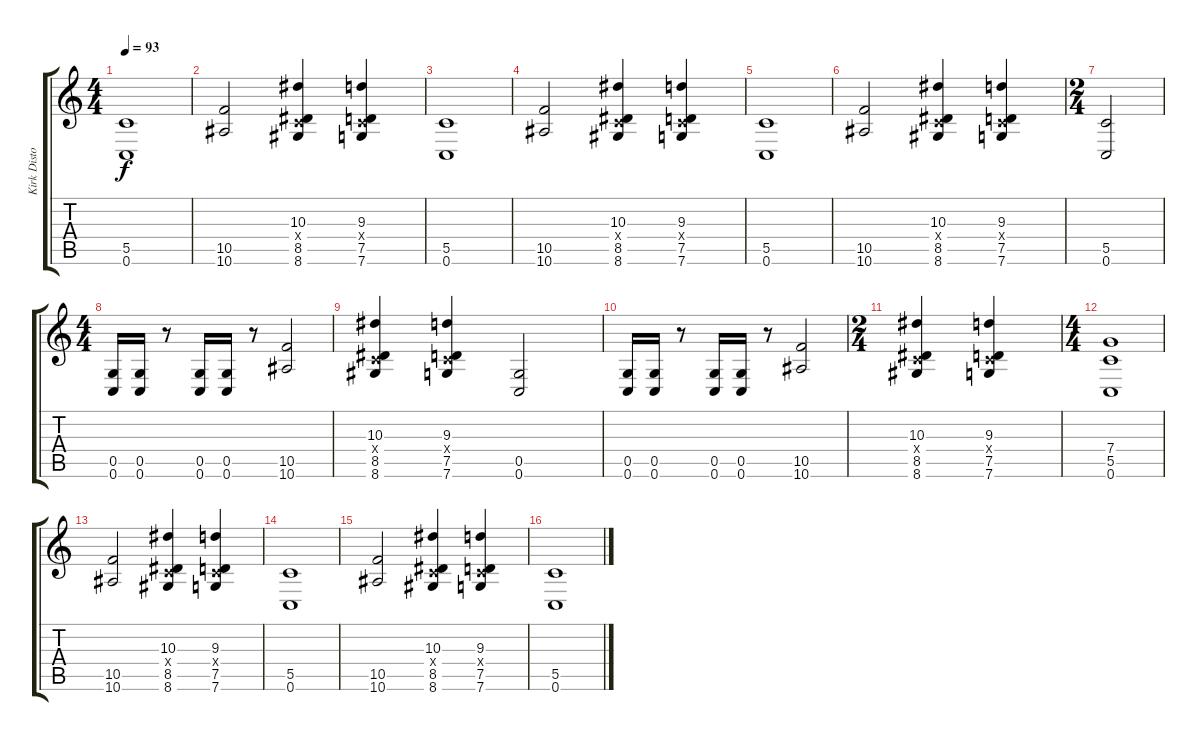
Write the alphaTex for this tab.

\track ("Kirk Distortion" "Kirk Disto") {instrument distortionguitar}
\staff {score tabs}
\tuning (D4 A3 F3 C3 G2 C2) {hide}
\ts (4 4)
\tempo 93
\clef g2
\ks c
(5.5 0.6).1{dy f} |
(10.5 10.6).2 (10.3 0.4{x} 8.5 8.6).4 (9.3 0.4{x} 7.5 7.6).4 |
(5.5 0.6).1 |
(10.5 10.6).2 (10.3 0.4{x} 8.5 8.6).4 (9.3 0.4{x} 7.5 7.6).4 |
(5.5 0.6).1 |
(10.5 10.6).2 (10.3 0.4{x} 8.5 8.6).4 (9.3 0.4{x} 7.5 7.6).4 |
\ts (2 4)
(5.5 0.6).2 |
\ts (4 4)
(0.5 0.6).16 (0.5 0.6).16 r.8 (0.5 0.6).16 (0.5 0.6).16 r.8 (10.5 10.6).2 |
(10.3 0.4{x} 8.5 8.6).4 (9.3 0.4{x} 7.5 7.6).4 (0.5 0.6).2 |
(0.5 0.6).16 (0.5 0.6).16 r.8 (0.5 0.6).16 (0.5 0.6).16 r.8 (10.5 10.6).2 |
\ts (2 4)
(10.3 0.4{x} 8.5 8.6).4 (9.3 0.4{x} 7.5 7.6).4 |
\ts (4 4)
(7.4 5.5 0.6).1 |
(10.5 10.6).2 (10.3 0.4{x} 8.5 8.6).4 (9.3 0.4{x} 7.5 7.6).4 |
(5.5 0.6).1 |
(10.5 10.6).2 (10.3 0.4{x} 8.5 8.6).4 (9.3 0.4{x} 7.5 7.6).4 |
(5.5 0.6).1
